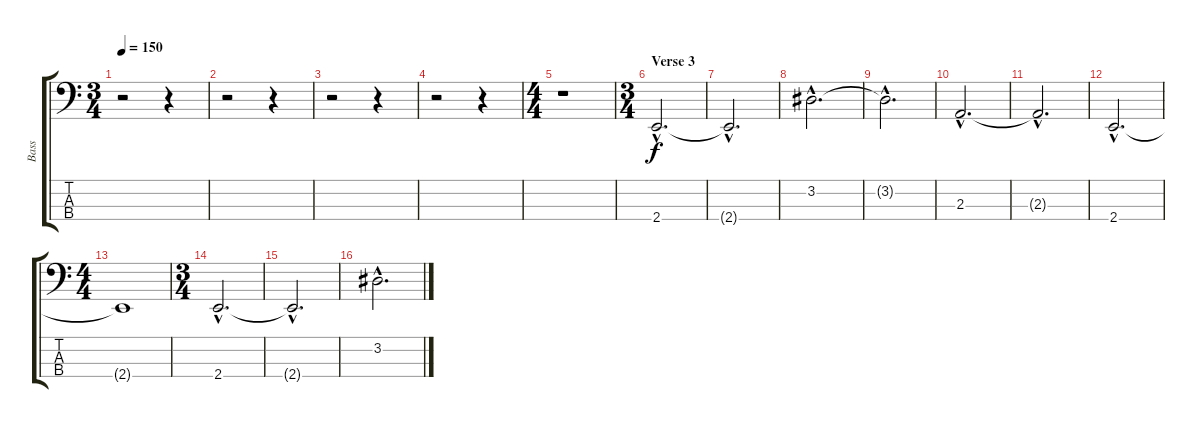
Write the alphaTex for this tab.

\track ("Bass" "Bass") {instrument electricbassfinger}
\staff {score tabs}
\tuning (F2 C2 G1 D1) {hide}
\ts (3 4)
\tempo 150
\clef f4
\ks c
r.2{dy f} r.4 |
r.2 r.4 |
r.2 r.4 |
r.2 r.4 |
\ts (4 4)
r.1 |
\ts (3 4)
\section ("" "Verse 3")
2.4{hac}.2{d} |
2.4{hac t}.2{d} |
3.2{hac}.2{d} |
3.2{hac t}.2{d} |
2.3{hac}.2{d} |
2.3{hac t}.2{d} |
2.4{hac}.2{d} |
\ts (4 4)
2.4{t}.1 |
\ts (3 4)
2.4{hac}.2{d} |
2.4{hac t}.2{d} |
3.2{hac}.2{d}
